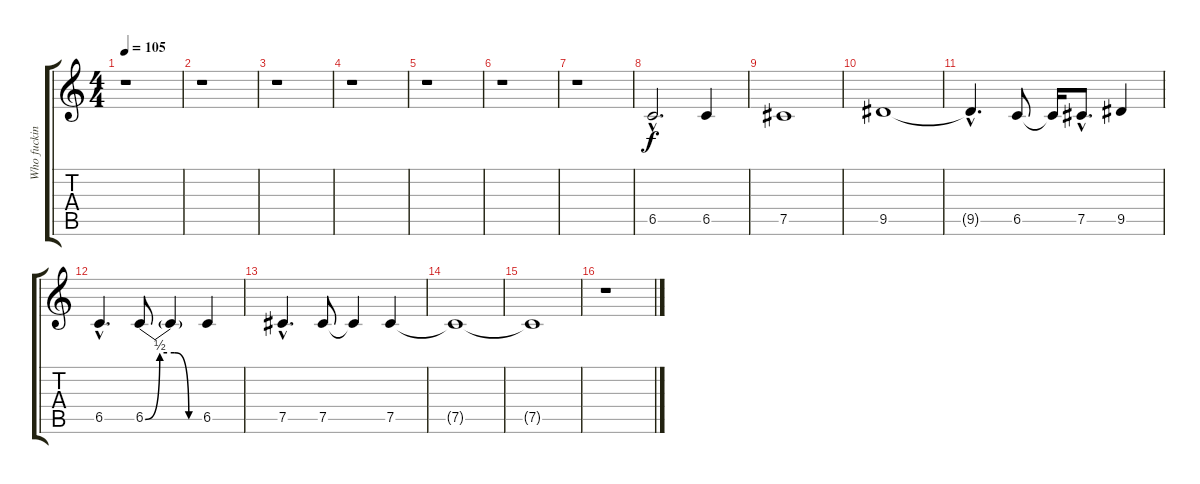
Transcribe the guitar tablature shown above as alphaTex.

\track ("Who fucking Knows - Fills" "Who fuckin") {instrument distortionguitar}
\staff {score tabs}
\tuning (Db4 Ab3 E3 B2 Gb2 B1) {hide}
\ts (4 4)
\tempo 105
\clef g2
\ks c
r.1{dy f} |
r.1 |
r.1 |
r.1 |
r.1 |
r.1 |
r.1 |
6.5{hac}.2{d} 6.5.4 |
7.5.1 |
9.5.1 |
9.5{hac t}.4{d} 6.5.8 6.5{t}.16 7.5{hac}.8{d} 9.5.4 |
6.5{hac}.4{d} 6.5{be (custom 0 0 15 2 30 2 45 0 60 0)}.8 6.5{t}.4 6.5.4 |
7.5{hac}.4{d} 7.5.8 7.5{t}.4 7.5.4 |
7.5{t}.1 |
7.5{t}.1 |
r.1
